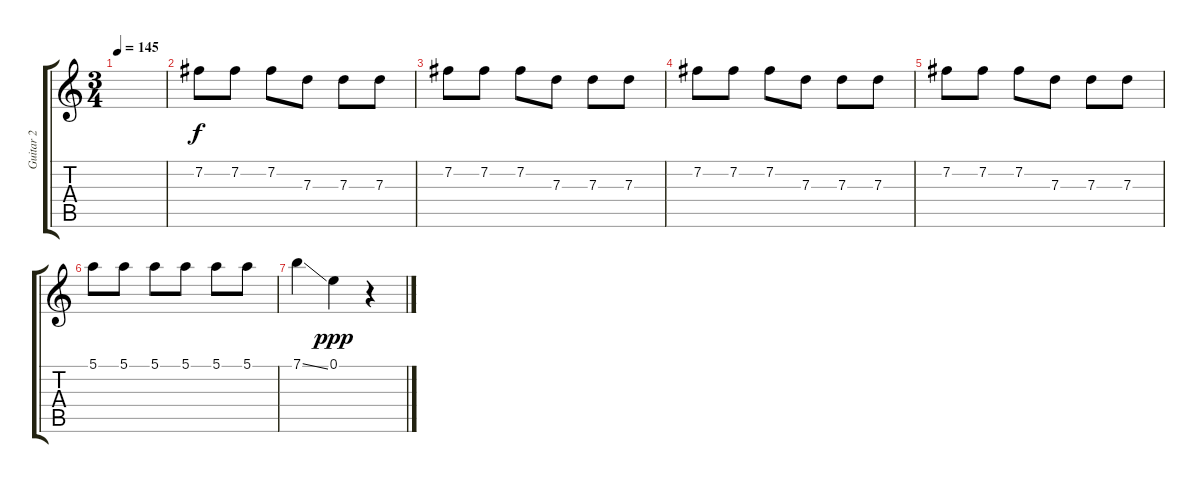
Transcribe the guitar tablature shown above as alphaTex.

\track ("Guitar 2" "Guitar 2") {instrument overdrivenguitar}
\staff {score tabs}
\tuning (E4 B3 G3 D3 A2 E2) {hide}
\ts (3 4)
\tempo 145
\clef g2
\ks c
|
7.2.8 7.2.8 7.2.8 7.3.8 7.3.8 7.3.8 |
7.2.8 7.2.8 7.2.8 7.3.8 7.3.8 7.3.8 |
7.2.8 7.2.8 7.2.8 7.3.8 7.3.8 7.3.8 |
7.2.8 7.2.8 7.2.8 7.3.8 7.3.8 7.3.8 |
5.1.8 5.1.8 5.1.8 5.1.8 5.1.8 5.1.8 |
7.1{ss}.4 0.1.4{dy ppp} r.4
